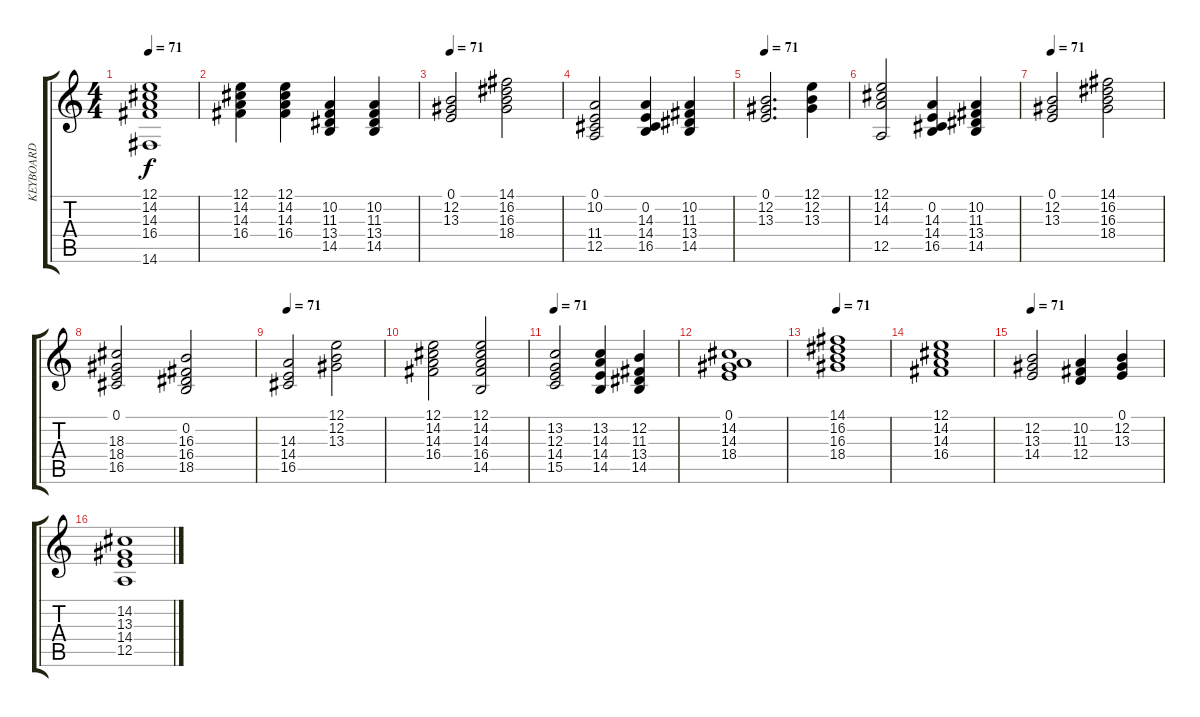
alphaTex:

\track ("KEYBOARD" "KEYBOARD") {instrument seashore}
\staff {score tabs}
\tuning (E4 B3 G3 D3 A2 E2) {hide}
\ts (4 4)
\tempo 71
\clef g2
\ks c
(12.1 14.2 14.3 16.4 14.6).1{dy f} |
(12.1 14.2 14.3 16.4).4 (12.1 14.2 14.3 16.4).4 (10.2 11.3 13.4 14.5).4 (10.2 11.3 13.4 14.5).4 |
\tempo 71
(0.1 12.2 13.3).2{volume 11 instrument honkytonkpiano} (14.1 16.2 16.3 18.4).2{volume 11} |
(0.1 10.2 11.4 12.5).2 (0.2 14.3 14.4 16.5).4 (10.2 11.3 13.4 14.5).4 |
\tempo 71
(0.1 12.2 13.3).2{d} (12.1 12.2 13.3).4 |
(12.1 14.2 14.3 12.5).2 (0.2 14.3 14.4 16.5).4 (10.2 11.3 13.4 14.5).4 |
\tempo 71
(0.1 12.2 13.3).2 (14.1 16.2 16.3 18.4).2 |
(0.1 18.3 18.4 16.5).2 (0.2 16.3 16.4 18.5).2 |
\tempo 71
(14.3 14.4 16.5).2 (12.1 12.2 13.3).2 |
(12.1 14.2 14.3 16.4).2 (12.1 14.2 14.3 16.4 14.5).2 |
\tempo 71
(13.2 12.3 14.4 15.5).2 (13.2 14.3 14.4 14.5).4 (12.2 11.3 13.4 14.5).4 |
(0.1 14.2 14.3 18.4).1 |
\tempo 71
(14.1 16.2 16.3 18.4).1 |
(12.1 14.2 14.3 16.4).1 |
\tempo 71
(12.2 13.3 14.4).2 (10.2 11.3 12.4).4 (0.1 12.2 13.3).4 |
(14.2 13.3 14.4 12.5).1
